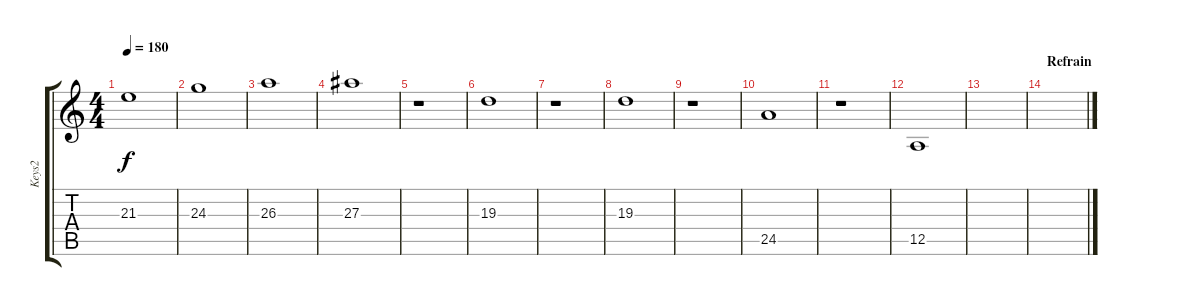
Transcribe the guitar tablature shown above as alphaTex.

\track ("Keys2" "Keys2") {instrument percussiveorgan}
\staff {score tabs}
\tuning (E4 B3 G3 D3 A2 E2) {hide}
\ts (4 4)
\tempo 180
\clef g2
\ks c
21.3{t}.1{dy f} |
24.3.1 |
26.3.1 |
27.3.1 |
r.1 |
19.3.1 |
r.1 |
19.3.1 |
r.1 |
24.5.1 |
r.1 |
12.5.1 |
|
\section ("" "Refrain")
